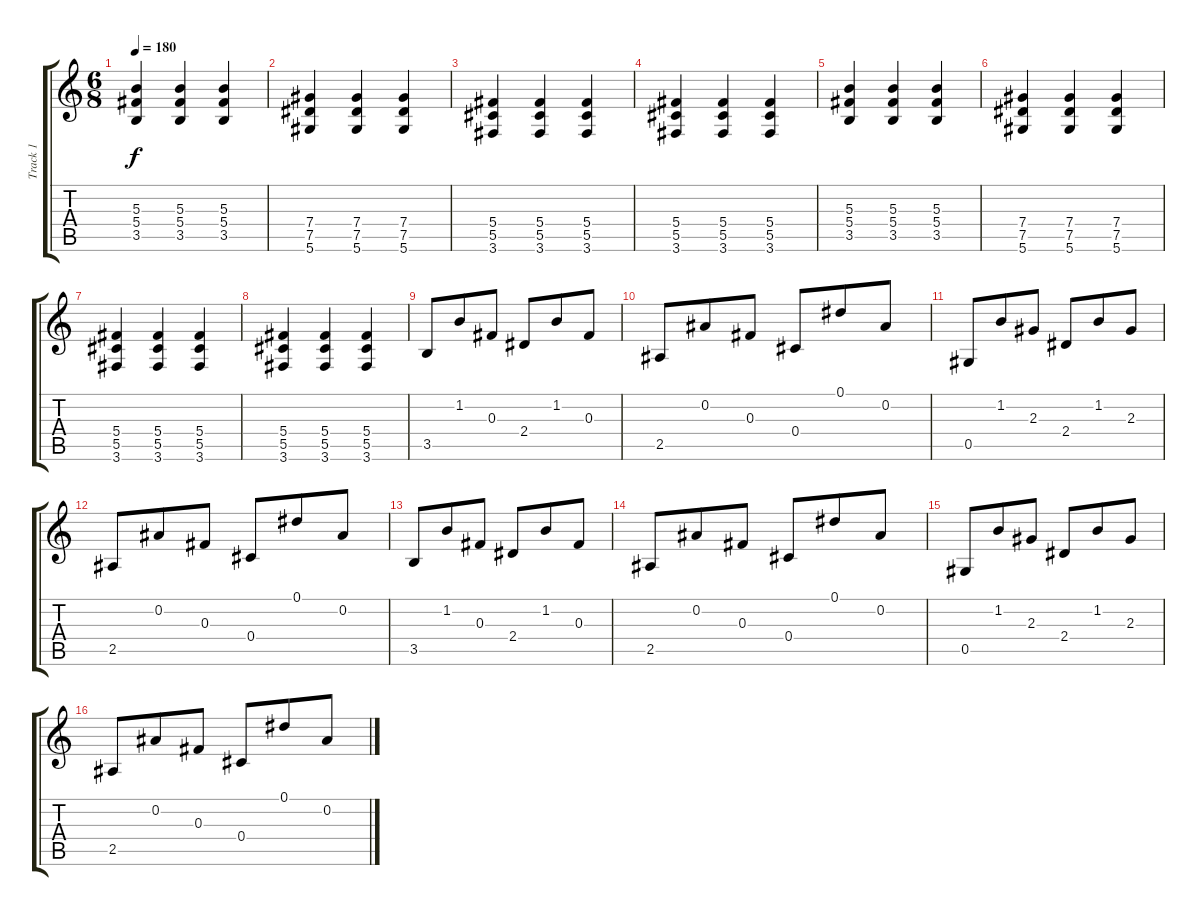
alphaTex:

\track ("Track 1" "Track 1") {instrument distortionguitar}
\staff {score tabs}
\tuning (Eb4 Bb3 Gb3 Db3 Ab2 Eb2) {hide}
\ts (6 8)
\tempo 180
\clef g2
\ks c
(5.3 5.4 3.5).4{dy f instrument distortionguitar} (5.3 5.4 3.5).4 (5.3 5.4 3.5).4 |
(7.4 7.5 5.6).4 (7.4 7.5 5.6).4 (7.4 7.5 5.6).4 |
(5.4 5.5 3.6).4 (5.4 5.5 3.6).4 (5.4 5.5 3.6).4 |
(5.4 5.5 3.6).4 (5.4 5.5 3.6).4 (5.4 5.5 3.6).4 |
(5.3 5.4 3.5).4{instrument distortionguitar} (5.3 5.4 3.5).4 (5.3 5.4 3.5).4 |
(7.4 7.5 5.6).4 (7.4 7.5 5.6).4 (7.4 7.5 5.6).4 |
(5.4 5.5 3.6).4 (5.4 5.5 3.6).4 (5.4 5.5 3.6).4 |
(5.4 5.5 3.6).4 (5.4 5.5 3.6).4 (5.4 5.5 3.6).4 |
3.5.8{instrument acousticguitarnylon} 1.2.8 0.3.8 2.4.8 1.2.8 0.3.8 |
2.5.8 0.2.8 0.3.8 0.4.8 0.1.8 0.2.8 |
0.5.8 1.2.8 2.3.8 2.4.8 1.2.8 2.3.8 |
2.5.8 0.2.8 0.3.8 0.4.8 0.1.8 0.2.8 |
3.5.8{instrument acousticguitarnylon} 1.2.8 0.3.8 2.4.8 1.2.8 0.3.8 |
2.5.8 0.2.8 0.3.8 0.4.8 0.1.8 0.2.8 |
0.5.8 1.2.8 2.3.8 2.4.8 1.2.8 2.3.8 |
2.5.8 0.2.8 0.3.8 0.4.8 0.1.8 0.2.8
